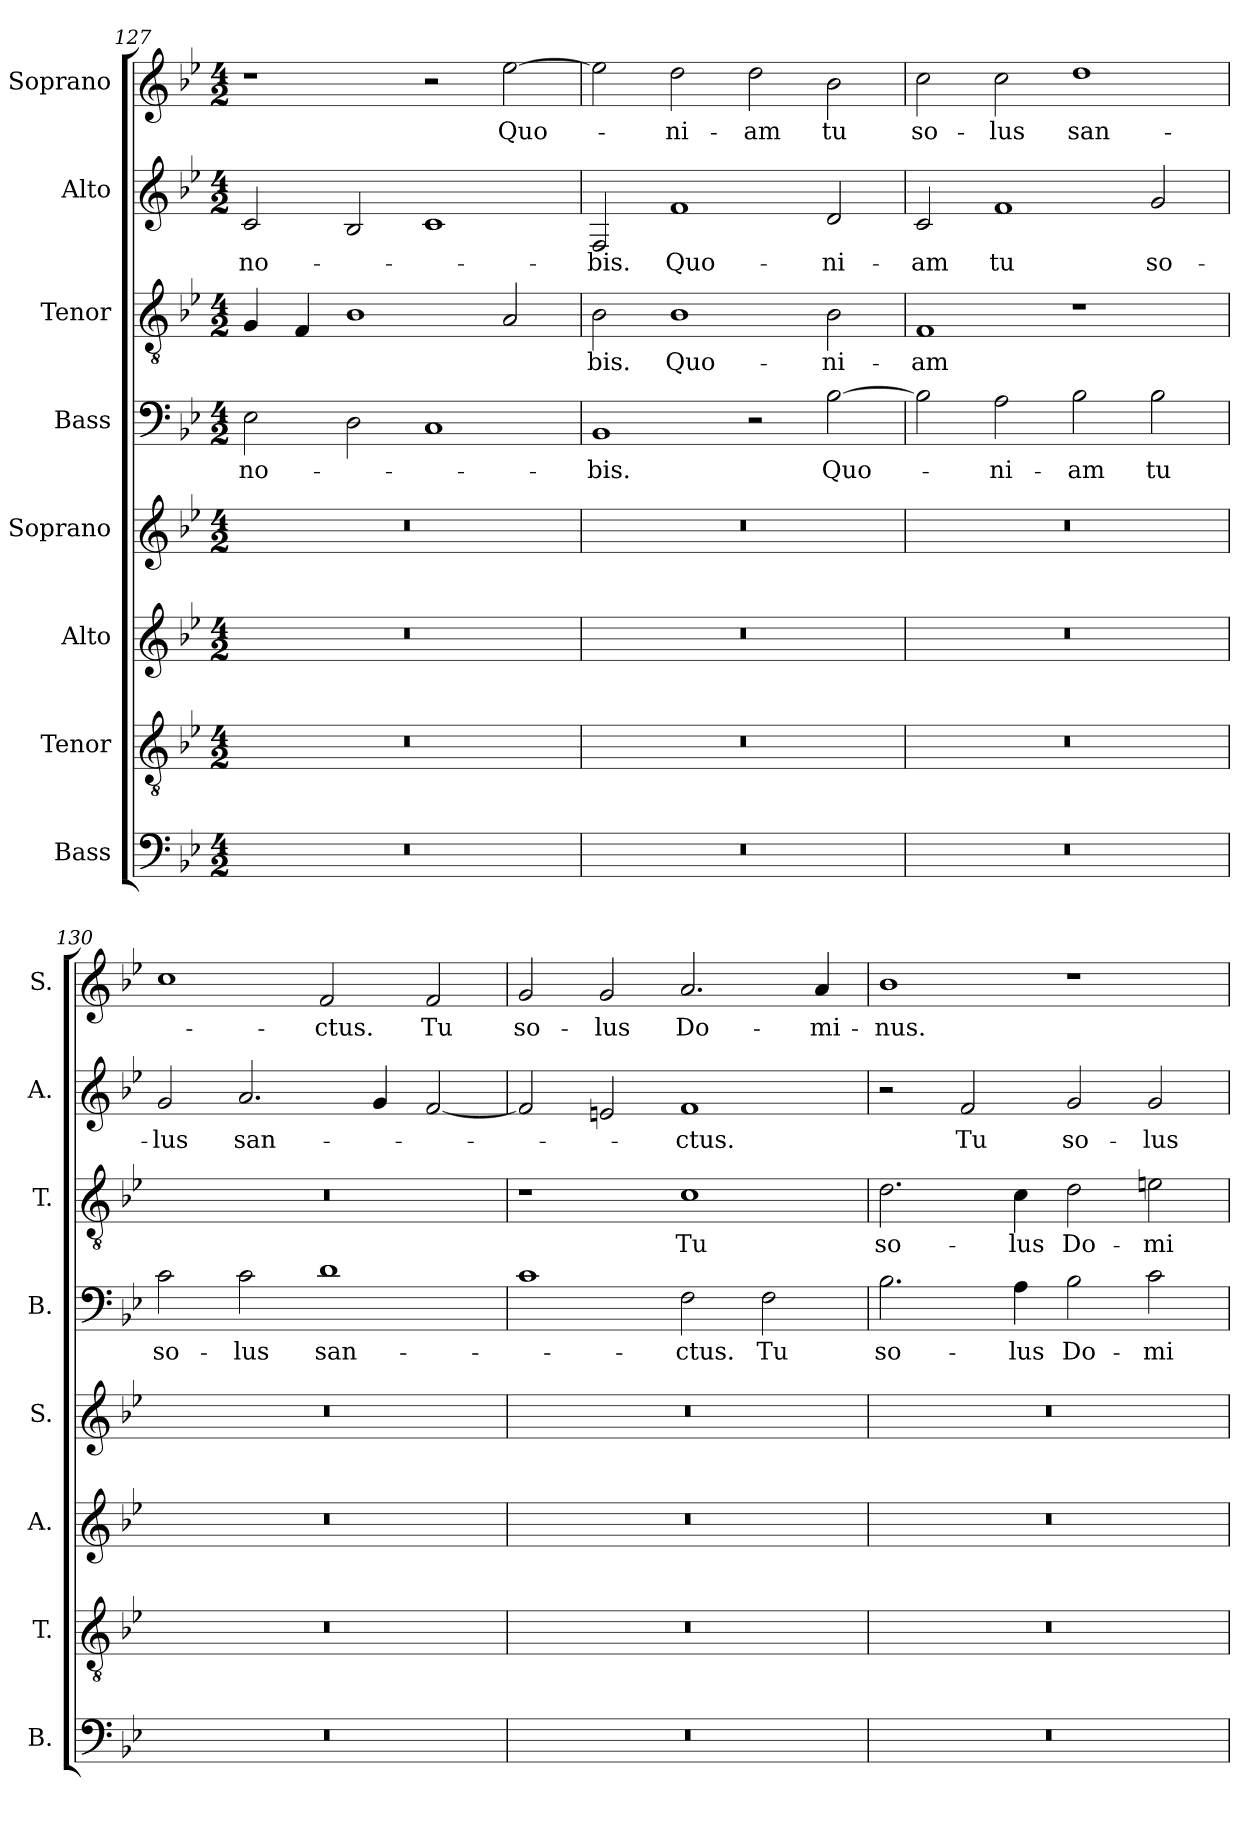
**kern	**kern	**kern	**kern	**kern	**text	**kern	**text	**kern	**text	**kern	**text
*part8	*part7	*part6	*part5	*part4	*part4	*part3	*part3	*part2	*part2	*part1	*part1
*staff8	*staff7	*staff6	*staff5	*staff4	*staff4	*staff3	*staff3	*staff2	*staff2	*staff1	*staff1
*I"Bass	*I"Tenor	*I"Alto	*I"Soprano	*I"Bass	*	*I"Tenor	*	*I"Alto	*	*I"Soprano	*
*I'B.	*I'T.	*I'A.	*I'S.	*I'B.	*	*I'T.	*	*I'A.	*	*I'S.	*
*clefF4	*clefGv2	*clefG2	*clefG2	*clefF4	*	*clefGv2	*	*clefG2	*	*clefG2	*
*	*ITrd7c12	*	*	*	*	*ITrd7c12	*	*	*	*	*
*k[b-e-]	*k[b-e-]	*k[b-e-]	*k[b-e-]	*k[b-e-]	*	*k[b-e-]	*	*k[b-e-]	*	*k[b-e-]	*
*B-:	*B-:	*B-:	*B-:	*B-:	*	*B-:	*	*B-:	*	*B-:	*
*M4/2	*M4/2	*M4/2	*M4/2	*M4/2	*	*M4/2	*	*M4/2	*	*M4/2	*
=127	=127	=127	=127	=127	=127	=127	=127	=127	=127	=127	=127
!LO:N:vis=1	!LO:N:vis=1	!LO:N:vis=1	!LO:N:vis=1	!	!	!	!	!	!	!	!
!	!	!	!	!	!LO:LY:b:color=#000000	!	!	!	!	!	!
!	!	!	!	!	!	!	!	!	!LO:LY:b:color=#000000	!	!
0r	0r	0r	0r	2E-i\	no-	4GGi/	.	2ci/	no-	1r	.
.	.	.	.	.	.	4FFi/	.	.	.	.	.
.	.	.	.	2Di\	.	1BB-i	.	2B-i/	.	.	.
.	.	.	.	1Ci	.	.	.	1ci	.	2r	.
!	!	!	!	!	!	!	!	!	!	!	!LO:LY:b:color=#000000
.	.	.	.	.	.	2AAi/	.	.	.	[2ee-i\	Quo-
=128	=128	=128	=128	=128	=128	=128	=128	=128	=128	=128	=128
!LO:N:vis=1	!LO:N:vis=1	!LO:N:vis=1	!LO:N:vis=1	!	!	!	!	!	!	!	!
!	!	!	!	!	!LO:LY:b:color=#000000	!	!	!	!	!	!
!	!	!	!	!	!	!	!LO:LY:b:color=#000000	!	!	!	!
!	!	!	!	!	!	!	!	!	!LO:LY:b:color=#000000	!	!
0r	0r	0r	0r	1BB-i	-bis.	2BB-i\	-bis.	2Fi/	-bis.	2ee-i\]	.
!	!	!	!	!	!	!	!LO:LY:b:color=#000000	!	!	!	!
!	!	!	!	!	!	!	!	!	!LO:LY:b:color=#000000	!	!
!	!	!	!	!	!	!	!	!	!	!	!LO:LY:b:color=#000000
.	.	.	.	.	.	1BB-i	Quo-	1fi	Quo-	2ddi\	-ni-
!	!	!	!	!	!	!	!	!	!	!	!LO:LY:b:color=#000000
.	.	.	.	2r	.	.	.	.	.	2ddi\	-am
!	!	!	!	!	!LO:LY:b:color=#000000	!	!	!	!	!	!
!	!	!	!	!	!	!	!LO:LY:b:color=#000000	!	!	!	!
!	!	!	!	!	!	!	!	!	!LO:LY:b:color=#000000	!	!
!	!	!	!	!	!	!	!	!	!	!	!LO:LY:b:color=#000000
.	.	.	.	[2B-i\	Quo-	2BB-i\	-ni-	2di/	-ni-	2b-i\	tu
=129	=129	=129	=129	=129	=129	=129	=129	=129	=129	=129	=129
!LO:N:vis=1	!LO:N:vis=1	!LO:N:vis=1	!LO:N:vis=1	!	!	!	!	!	!	!	!
!	!	!	!	!	!	!	!LO:LY:b:color=#000000	!	!	!	!
!	!	!	!	!	!	!	!	!	!LO:LY:b:color=#000000	!	!
!	!	!	!	!	!	!	!	!	!	!	!LO:LY:b:color=#000000
0r	0r	0r	0r	2B-i\]	.	1FFi	-am	2ci/	-am	2cci\	so-
!	!	!	!	!	!LO:LY:b:color=#000000	!	!	!	!	!	!
!	!	!	!	!	!	!	!	!	!LO:LY:b:color=#000000	!	!
!	!	!	!	!	!	!	!	!	!	!	!LO:LY:b:color=#000000
.	.	.	.	2Ai\	-ni-	.	.	1fi	tu	2cci\	-lus
!	!	!	!	!	!LO:LY:b:color=#000000	!	!	!	!	!	!
!	!	!	!	!	!	!	!	!	!	!	!LO:LY:b:color=#000000
.	.	.	.	2B-i\	-am	1r	.	.	.	1ddi	san-
!	!	!	!	!	!LO:LY:b:color=#000000	!	!	!	!	!	!
!	!	!	!	!	!	!	!	!	!LO:LY:b:color=#000000	!	!
.	.	.	.	2B-i\	tu	.	.	2gi/	so-	.	.
=130	=130	=130	=130	=130	=130	=130	=130	=130	=130	=130	=130
!LO:N:vis=1	!LO:N:vis=1	!LO:N:vis=1	!LO:N:vis=1	!	!	!	!	!	!	!	!
!	!	!	!	!	!LO:LY:b:color=#000000	!LO:N:vis=1	!	!	!	!	!
!	!	!	!	!	!	!	!	!	!LO:LY:b:color=#000000	!	!
0r	0r	0r	0r	2ci\	so-	0r	.	2gi/	-lus	1cci	.
!	!	!	!	!	!LO:LY:b:color=#000000	!	!	!	!	!	!
!	!	!	!	!	!	!	!	!	!LO:LY:b:color=#000000	!	!
.	.	.	.	2ci\	-lus	.	.	2.ai/	san-	.	.
!	!	!	!	!	!LO:LY:b:color=#000000	!	!	!	!	!	!
!	!	!	!	!	!	!	!	!	!	!	!LO:LY:b:color=#000000
.	.	.	.	1di	san-	.	.	.	.	2fi/	-ctus.
.	.	.	.	.	.	.	.	4gi/	.	.	.
!	!	!	!	!	!	!	!	!	!	!	!LO:LY:b:color=#000000
.	.	.	.	.	.	.	.	[2fi/	.	2fi/	Tu
=131	=131	=131	=131	=131	=131	=131	=131	=131	=131	=131	=131
!LO:N:vis=1	!LO:N:vis=1	!LO:N:vis=1	!LO:N:vis=1	!	!	!	!	!	!	!	!
!	!	!	!	!	!	!	!	!	!	!	!LO:LY:b:color=#000000
0r	0r	0r	0r	1ci	.	1r	.	2fi/]	.	2gi/	so-
!	!	!	!	!	!	!	!	!	!	!	!LO:LY:b:color=#000000
.	.	.	.	.	.	.	.	2eni/	.	2gi/	-lus
!	!	!	!	!	!LO:LY:b:color=#000000	!	!	!	!	!	!
!	!	!	!	!	!	!	!LO:LY:b:color=#000000	!	!	!	!
!	!	!	!	!	!	!	!	!	!LO:LY:b:color=#000000	!	!
!	!	!	!	!	!	!	!	!	!	!	!LO:LY:b:color=#000000
.	.	.	.	2Fi\	-ctus.	1Ci	Tu	1fi	-ctus.	2.ai/	Do-
!	!	!	!	!	!LO:LY:b:color=#000000	!	!	!	!	!	!
.	.	.	.	2Fi\	Tu	.	.	.	.	.	.
!	!	!	!	!	!	!	!	!	!	!	!LO:LY:b:color=#000000
.	.	.	.	.	.	.	.	.	.	4ai/	-mi-
!!LO:PB:g=z
=132	=132	=132	=132	=132	=132	=132	=132	=132	=132	=132	=132
!LO:N:vis=1	!LO:N:vis=1	!LO:N:vis=1	!LO:N:vis=1	!	!	!	!	!	!	!	!
!	!	!	!	!	!LO:LY:b:color=#000000	!	!	!	!	!	!
!	!	!	!	!	!	!	!LO:LY:b:color=#000000	!	!	!	!
!	!	!	!	!	!	!	!	!	!	!	!LO:LY:b:color=#000000
0r	0r	0r	0r	2.B-i\	so-	2.Di\	so-	2r	.	1b-i	-nus.
!	!	!	!	!	!	!	!	!	!LO:LY:b:color=#000000	!	!
.	.	.	.	.	.	.	.	2fi/	Tu	.	.
!	!	!	!	!	!LO:LY:b:color=#000000	!	!	!	!	!	!
!	!	!	!	!	!	!	!LO:LY:b:color=#000000	!	!	!	!
.	.	.	.	4Ai\	-lus	4Ci\	-lus	.	.	.	.
!	!	!	!	!	!LO:LY:b:color=#000000	!	!	!	!	!	!
!	!	!	!	!	!	!	!LO:LY:b:color=#000000	!	!	!	!
!	!	!	!	!	!	!	!	!	!LO:LY:b:color=#000000	!	!
.	.	.	.	2B-i\	Do-	2Di\	Do-	2gi/	so-	1r	.
!	!	!	!	!	!LO:LY:b:color=#000000	!	!	!	!	!	!
!	!	!	!	!	!	!	!LO:LY:b:color=#000000	!	!	!	!
!	!	!	!	!	!	!	!	!	!LO:LY:b:color=#000000	!	!
.	.	.	.	2ci\	-mi-	2Eni\	-mi-	2gi/	-lus	.	.
=	=	=	=	=	=	=	=	=	=	=	=
*-	*-	*-	*-	*-	*-	*-	*-	*-	*-	*-	*-
